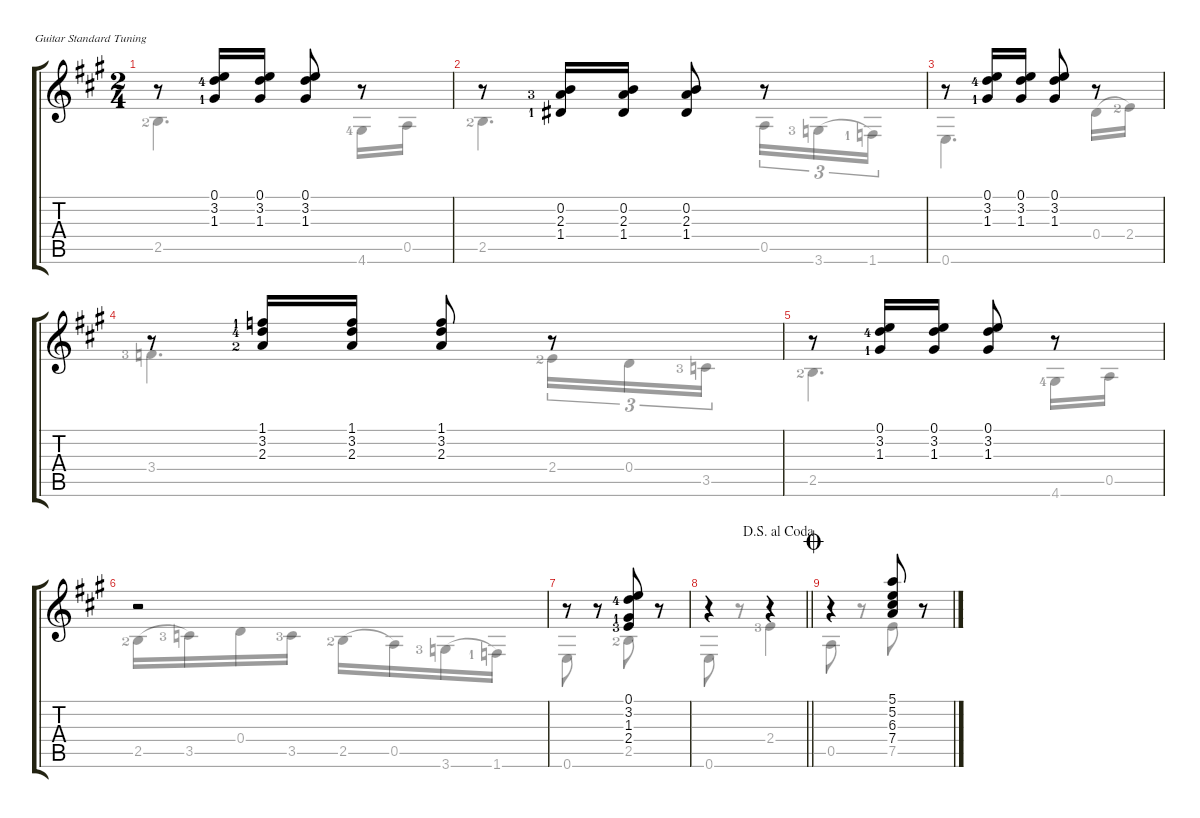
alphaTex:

\defaultSystemsLayout 4
\hideDynamics
\singleTrackTrackNamePolicy hidden
\multiTrackTrackNamePolicy hidden
\firstSystemTrackNameMode fullname
\firstSystemTrackNameOrientation horizontal
\otherSystemsTrackNameOrientation horizontal
\track ("Nylon Guitar" "Nylon Guit") {instrument acousticguitarnylon}
\staff {score tabs}
\tuning (E4 B3 G3 D3 A2 E2)
\voice
\ts (2 4)
\tempo (120 hide)
\clef g2
\ks a
r.8{dy mf} (1.3{lf 2} 3.2{lf 5} 0.1).16 (0.1 3.2 1.3).16 (1.3 3.2 0.1).8 r.8 |
r.8 (0.2 2.3{lf 4} 1.4{lf 2}).16 (1.4 2.3 0.2).16 (0.2 2.3 1.4).8 r.8 |
r.8 (1.3{lf 2} 3.2{lf 5} 0.1).16 (0.1 3.2 1.3).16 (1.3 3.2 0.1).8 r.8 |
r.8 (1.1{lf 2} 3.2{lf 5} 2.3{lf 3}).16 (2.3 3.2 1.1).16 (1.1 3.2 2.3).8 r.8 |
r.8 (1.3{lf 2} 3.2{lf 5} 0.1).16 (0.1 3.2 1.3).16 (1.3 3.2 0.1).8 r.8 |
r.2 |
r.8 r.8 (0.1 3.2{lf 5} 1.3{lf 2} 2.4{lf 4}).8 r.8 |
\jump dalsegnoalcoda
\barLineRight lightlight
r.4 r.4 |
\jump coda
r.4 (5.1 5.2 6.3 7.4).8 r.8
\voice
\clef g2
\ottava regular
\simile none
\ks a
2.5{lf 3}.4{d dy mf} 4.6{lf 5}.16 0.5.16 |
2.5{lf 3}.4{d} 0.5.16{tu (3 2)} 3.6{lf 4}.16{tu (3 2) legatoorigin} 1.6{lf 2}.16{tu (3 2)} |
0.6.4{d} 0.4.16{legatoorigin} 2.4{lf 3}.16 |
3.4{lf 4}.4{d} 2.4{lf 3}.16{tu (3 2)} 0.4.16{tu (3 2)} 3.5{lf 4}.16{tu (3 2)} |
2.5{lf 3}.4{d} 4.6{lf 5}.16 0.5.16 |
2.5{lf 3}.16{legatoorigin} 3.5{lf 4}.16 0.4.16 3.5{lf 4}.16 2.5{lf 3}.16{legatoorigin} 0.5.16 3.6{lf 4}.16{legatoorigin} 1.6{lf 2}.16 |
0.6.8 r.8 2.5{lf 3}.8 r.8 |
\barLineRight lightlight
0.6.8 r.8 2.4{lf 4}.4 |
0.5.8 r.8 7.5.8 r.8
